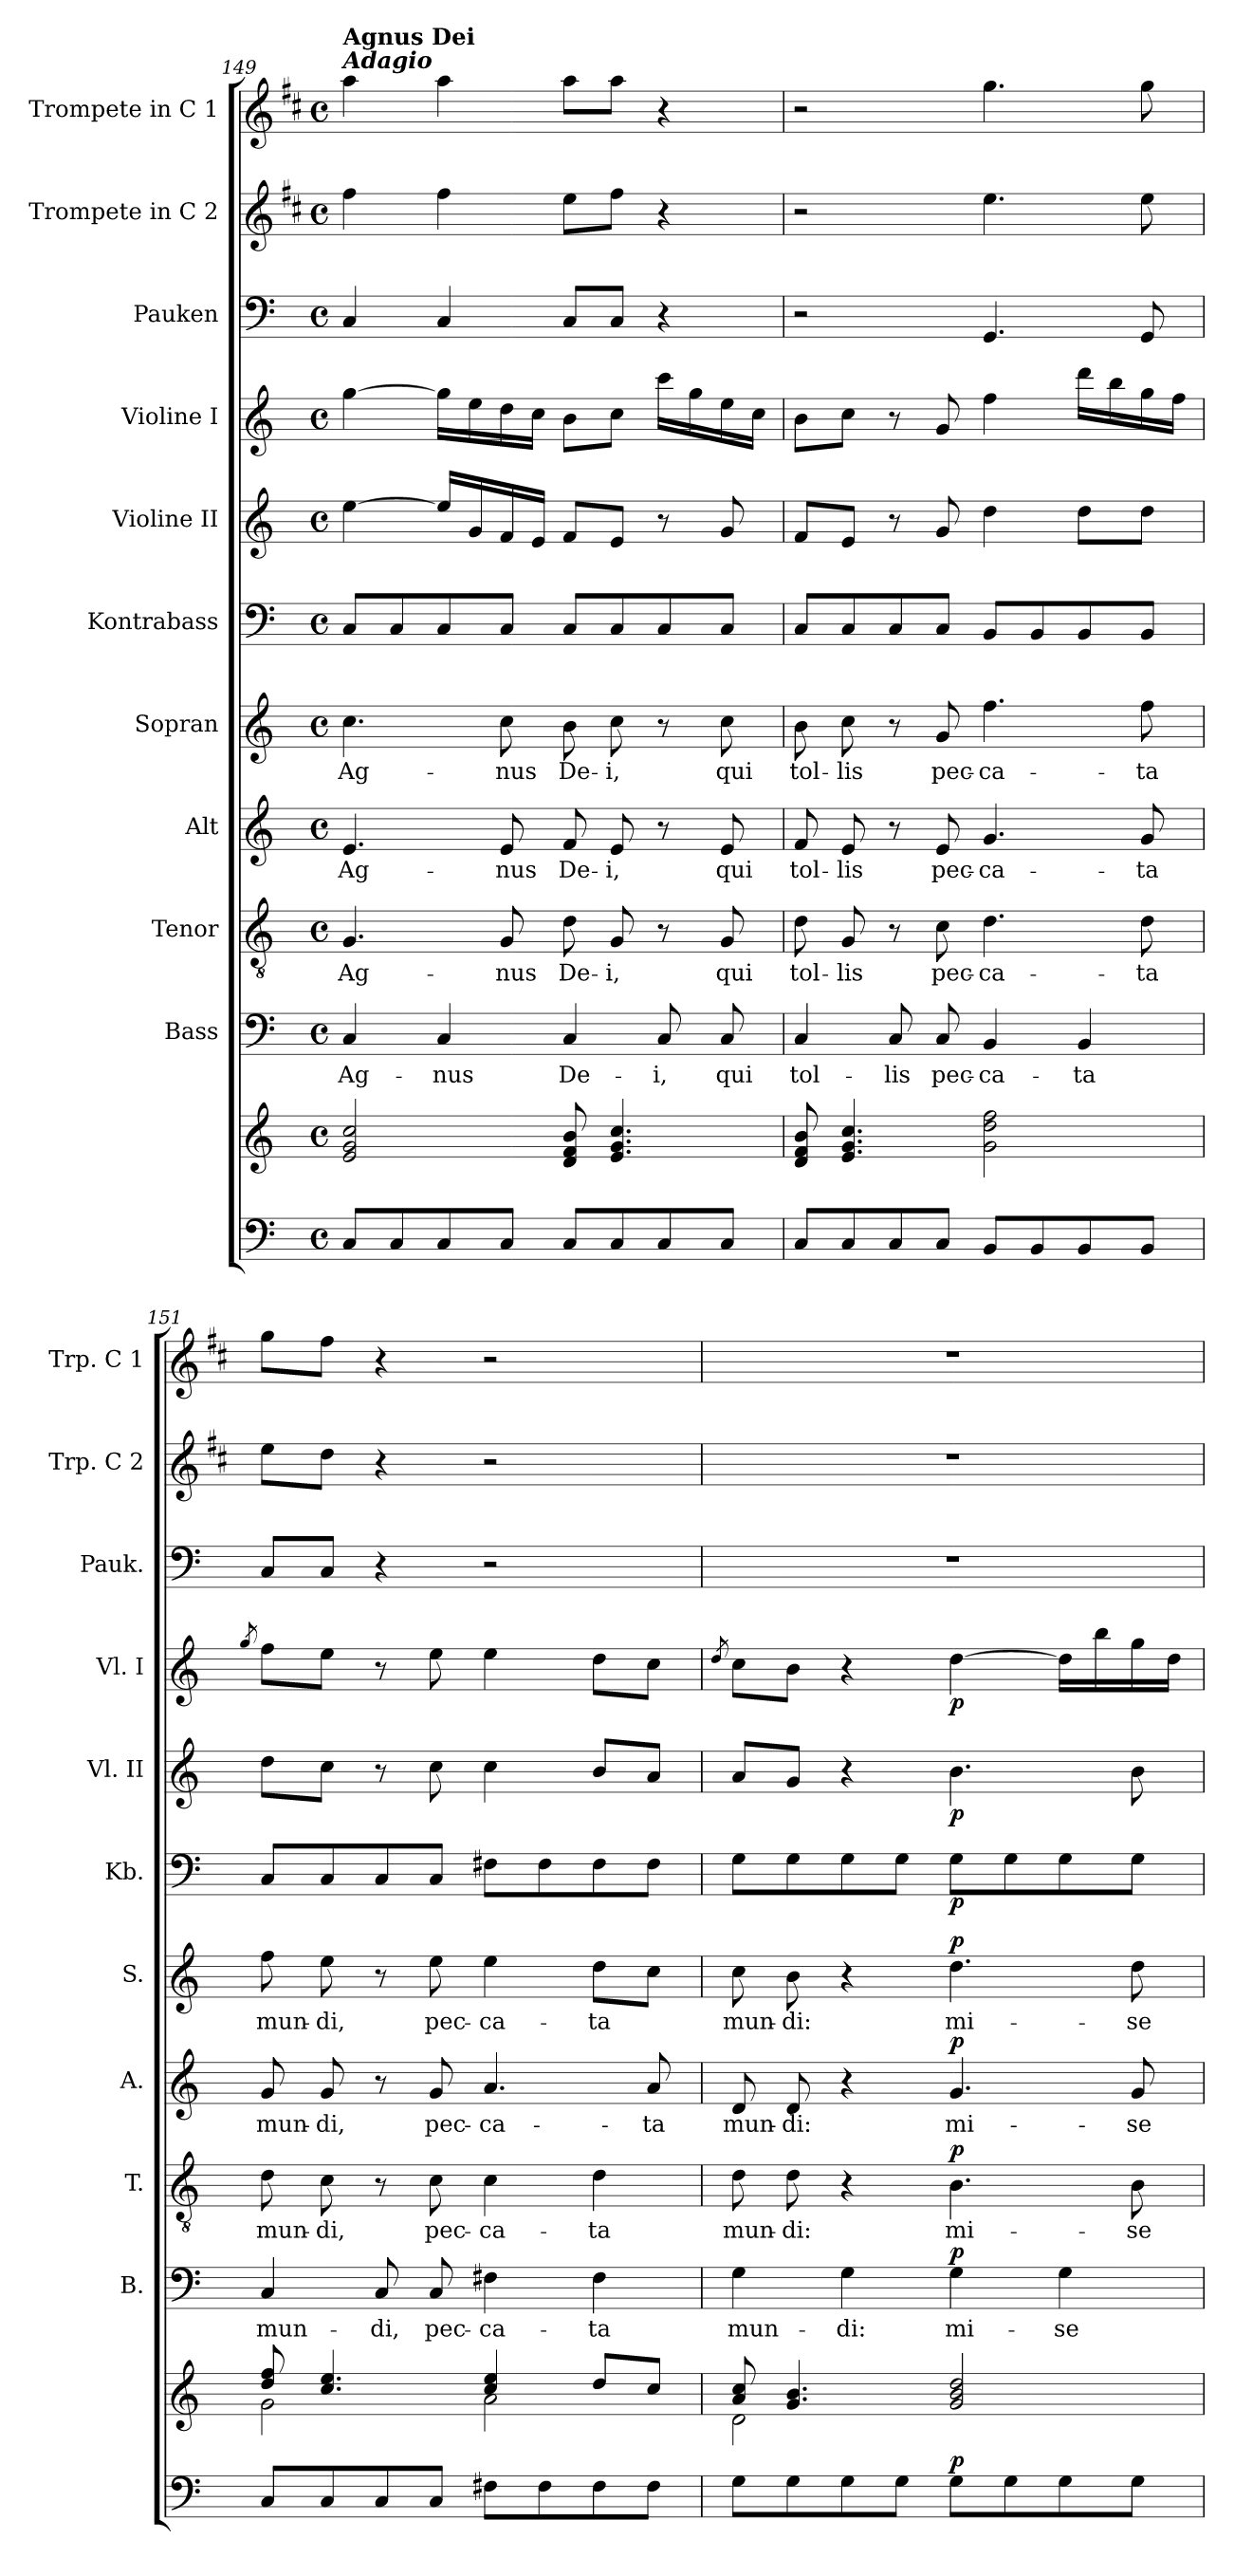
**kern	**kern	**dynam	**kern	**text	**dynam	**kern	**text	**dynam	**kern	**text	**dynam	**kern	**text	**dynam	**kern	**dynam	**kern	**dynam	**kern	**dynam	**kern	**kern	**kern
*part11	*part11	*part11	*part10	*part10	*part10	*part9	*part9	*part9	*part8	*part8	*part8	*part7	*part7	*part7	*part6	*part6	*part5	*part5	*part4	*part4	*part3	*part2	*part1
*staff12	*staff11	*staff11/12	*staff10	*staff10	*staff10	*staff9	*staff9	*staff9	*staff8	*staff8	*staff8	*staff7	*staff7	*staff7	*staff6	*staff6	*staff5	*staff5	*staff4	*staff4	*staff3	*staff2	*staff1
*	*	*	*I"Bass	*	*	*I"Tenor	*	*	*I"Alt	*	*	*I"Sopran	*	*	*I"Kontrabass	*	*I"Violine II	*	*I"Violine I	*	*I"Pauken	*I"Trompete in C 2	*I"Trompete in C 1
*	*	*	*I'B.	*	*	*I'T.	*	*	*I'A.	*	*	*I'S.	*	*	*I'Kb.	*	*I'Vl. II	*	*I'Vl. I	*	*I'Pauk.	*I'Trp. C 2	*I'Trp. C 1
!!LO:PB:g=z
*clefF4	*clefG2	*	*clefF4	*	*	*clefGv2	*	*	*clefG2	*	*	*clefG2	*	*	*clefF4	*	*clefG2	*	*clefG2	*	*clefF4	*clefG2	*clefG2
*	*	*	*	*	*	*	*	*	*	*	*	*	*	*	*ITrd7c12	*	*	*	*	*	*	*ITrd1c2	*ITrd1c2
*k[]	*k[]	*	*k[]	*	*	*k[]	*	*	*k[]	*	*	*k[]	*	*	*k[]	*	*k[]	*	*k[]	*	*k[]	*k[]	*k[]
*C:	*C:	*	*C:	*	*	*C:	*	*	*C:	*	*	*C:	*	*	*C:	*	*C:	*	*C:	*	*C:	*C:	*C:
*M4/4	*M4/4	*	*M4/4	*	*	*M4/4	*	*	*M4/4	*	*	*M4/4	*	*	*M4/4	*	*M4/4	*	*M4/4	*	*M4/4	*M4/4	*M4/4
*met(c)	*met(c)	*	*met(c)	*	*	*met(c)	*	*	*met(c)	*	*	*met(c)	*	*	*met(c)	*	*met(c)	*	*met(c)	*	*met(c)	*met(c)	*met(c)
=149	=149	=149	=149	=149	=149	=149	=149	=149	=149	=149	=149	=149	=149	=149	=149	=149	=149	=149	=149	=149	=149	=149	=149
!	!	!	!	!	!	!	!	!	!	!	!	!	!	!	!	!	!	!	!	!	!	!	!LO:TX:a:Bi:t=Adagio
!	!	!	!	!	!	!	!	!	!	!	!	!	!	!	!	!	!	!	!	!	!	!	!LO:TX:a:B:t=Agnus Dei
!	!	!	!	!LO:LY:b	!	!	!LO:LY:b	!	!	!LO:LY:b	!	!	!LO:LY:b	!	!	!	!	!	!	!	!	!	!
8C/L	2e/ 2g/ 2cc/	.	4C/	Ag-	.	4.G/	Ag-	.	4.e/	Ag-	.	4.cc\	Ag-	.	8CC/L	.	[4ee\	.	[4gg\	.	4C/	4ee\	4gg\
8C/	.	.	.	.	.	.	.	.	.	.	.	.	.	.	8CC/	.	.	.	.	.	.	.	.
!	!	!	!	!LO:LY:b	!	!	!	!	!	!	!	!	!	!	!	!	!	!	!	!	!	!	!
8C/	.	.	4C/	-nus	.	.	.	.	.	.	.	.	.	.	8CC/	.	16ee/LL]	.	16gg\LL]	.	4C/	4ee\	4gg\
.	.	.	.	.	.	.	.	.	.	.	.	.	.	.	.	.	16g/	.	16ee\	.	.	.	.
!	!	!	!	!	!	!	!LO:LY:b	!	!	!LO:LY:b	!	!	!LO:LY:b	!	!	!	!	!	!	!	!	!	!
8C/J	.	.	.	.	.	8G/	-nus	.	8e/	-nus	.	8cc\	-nus	.	8CC/J	.	16f/	.	16dd\	.	.	.	.
.	.	.	.	.	.	.	.	.	.	.	.	.	.	.	.	.	16e/JJ	.	16cc\JJ	.	.	.	.
!	!	!	!	!LO:LY:b	!	!	!LO:LY:b	!	!	!LO:LY:b	!	!	!LO:LY:b	!	!	!	!	!	!	!	!	!	!
8C/L	8d/ 8f/ 8b/	.	4C/	De-	.	8d\	De-	.	8f/	De-	.	8b\	De-	.	8CC/L	.	8f/L	.	8b\L	.	8C/L	8dd\L	8gg\L
!	!	!	!	!	!	!	!LO:LY:b	!	!	!LO:LY:b	!	!	!LO:LY:b	!	!	!	!	!	!	!	!	!	!
8C/	4.e/ 4.g/ 4.cc/	.	.	.	.	8G/	-i,	.	8e/	-i,	.	8cc\	-i,	.	8CC/	.	8e/J	.	8cc\J	.	8C/J	8ee\J	8gg\J
!	!	!	!	!LO:LY:b	!	!	!	!	!	!	!	!	!	!	!	!	!	!	!	!	!	!	!
8C/	.	.	8C/	-i,	.	8r	.	.	8r	.	.	8r	.	.	8CC/	.	8r	.	16ccc\LL	.	4r	4r	4r
.	.	.	.	.	.	.	.	.	.	.	.	.	.	.	.	.	.	.	16gg\	.	.	.	.
!	!	!	!	!LO:LY:b	!	!	!LO:LY:b	!	!	!LO:LY:b	!	!	!LO:LY:b	!	!	!	!	!	!	!	!	!	!
8C/J	.	.	8C/	qui	.	8G/	qui	.	8e/	qui	.	8cc\	qui	.	8CC/J	.	8g/	.	16ee\	.	.	.	.
.	.	.	.	.	.	.	.	.	.	.	.	.	.	.	.	.	.	.	16cc\JJ	.	.	.	.
=150	=150	=150	=150	=150	=150	=150	=150	=150	=150	=150	=150	=150	=150	=150	=150	=150	=150	=150	=150	=150	=150	=150	=150
!	!	!	!	!LO:LY:b	!	!	!LO:LY:b	!	!	!LO:LY:b	!	!	!LO:LY:b	!	!	!	!	!	!	!	!	!	!
8C/L	8d/ 8f/ 8b/	.	4C/	tol-	.	8d\	tol-	.	8f/	tol-	.	8b\	tol-	.	8CC/L	.	8f/L	.	8b\L	.	2r	2r	2r
!	!	!	!	!	!	!	!LO:LY:b	!	!	!LO:LY:b	!	!	!LO:LY:b	!	!	!	!	!	!	!	!	!	!
8C/	4.e/ 4.g/ 4.cc/	.	.	.	.	8G/	-lis	.	8e/	-lis	.	8cc\	-lis	.	8CC/	.	8e/J	.	8cc\J	.	.	.	.
!	!	!	!	!LO:LY:b	!	!	!	!	!	!	!	!	!	!	!	!	!	!	!	!	!	!	!
8C/	.	.	8C/	-lis	.	8r	.	.	8r	.	.	8r	.	.	8CC/	.	8r	.	8r	.	.	.	.
!	!	!	!	!LO:LY:b	!	!	!LO:LY:b	!	!	!LO:LY:b	!	!	!LO:LY:b	!	!	!	!	!	!	!	!	!	!
8C/J	.	.	8C/	pec-	.	8c\	pec-	.	8e/	pec-	.	8g/	pec-	.	8CC/J	.	8g/	.	8g/	.	.	.	.
!	!	!	!	!LO:LY:b	!	!	!LO:LY:b	!	!	!LO:LY:b	!	!	!LO:LY:b	!	!	!	!	!	!	!	!	!	!
8BB/L	2g\ 2dd\ 2ff\	.	4BB/	-ca-	.	4.d\	-ca-	.	4.g/	-ca-	.	4.ff\	-ca-	.	8BBB/L	.	4dd\	.	4ff\	.	4.GG/	4.dd\	4.ff\
8BB/	.	.	.	.	.	.	.	.	.	.	.	.	.	.	8BBB/	.	.	.	.	.	.	.	.
!	!	!	!	!LO:LY:b	!	!	!	!	!	!	!	!	!	!	!	!	!	!	!	!	!	!	!
8BB/	.	.	4BB/	-ta	.	.	.	.	.	.	.	.	.	.	8BBB/	.	8dd\L	.	16ddd\LL	.	.	.	.
.	.	.	.	.	.	.	.	.	.	.	.	.	.	.	.	.	.	.	16bb\	.	.	.	.
!	!	!	!	!	!	!	!LO:LY:b	!	!	!LO:LY:b	!	!	!LO:LY:b	!	!	!	!	!	!	!	!	!	!
8BB/J	.	.	.	.	.	8d\	-ta	.	8g/	-ta	.	8ff\	-ta	.	8BBB/J	.	8dd\J	.	16gg\	.	8GG/	8dd\	8ff\
.	.	.	.	.	.	.	.	.	.	.	.	.	.	.	.	.	.	.	16ff\JJ	.	.	.	.
=151	=151	=151	=151	=151	=151	=151	=151	=151	=151	=151	=151	=151	=151	=151	=151	=151	=151	=151	=151	=151	=151	=151	=151
.	.	.	.	.	.	.	.	.	.	.	.	.	.	.	.	.	.	.	8qgg/	.	.	.	.
*	*^	*	*	*	*	*	*	*	*	*	*	*	*	*	*	*	*	*	*	*	*	*	*
!	!	!	!	!	!LO:LY:b	!	!	!LO:LY:b	!	!	!LO:LY:b	!	!	!LO:LY:b	!	!	!	!	!	!	!	!	!	!
8C/L	8dd/ 8ff/	2g\	.	4C/	mun-	.	8d\	mun-	.	8g/	mun-	.	8ff\	mun-	.	8CC/L	.	8dd\L	.	8ff\L	.	8C/L	8dd\L	8ff\L
!	!	!	!	!	!	!	!	!LO:LY:b	!	!	!LO:LY:b	!	!	!LO:LY:b	!	!	!	!	!	!	!	!	!	!
8C/	4.cc/ 4.ee/	.	.	.	.	.	8c\	-di,	.	8g/	-di,	.	8ee\	-di,	.	8CC/	.	8cc\J	.	8ee\J	.	8C/J	8cc\J	8ee\J
!	!	!	!	!	!LO:LY:b	!	!	!	!	!	!	!	!	!	!	!	!	!	!	!	!	!	!	!
8C/	.	.	.	8C/	-di,	.	8r	.	.	8r	.	.	8r	.	.	8CC/	.	8r	.	8r	.	4r	4r	4r
!	!	!	!	!	!LO:LY:b	!	!	!LO:LY:b	!	!	!LO:LY:b	!	!	!LO:LY:b	!	!	!	!	!	!	!	!	!	!
8C/J	.	.	.	8C/	pec-	.	8c\	pec-	.	8g/	pec-	.	8ee\	pec-	.	8CC/J	.	8cc\	.	8ee\	.	.	.	.
!	!	!	!	!	!LO:LY:b	!	!	!LO:LY:b	!	!	!LO:LY:b	!	!	!LO:LY:b	!	!	!	!	!	!	!	!	!	!
8F#X\L	4cc/ 4ee/	2a\	.	4F#X\	-ca-	.	4c\	-ca-	.	4.a/	-ca-	.	4ee\	-ca-	.	8FF#X\L	.	4cc\	.	4ee\	.	2r	2r	2r
8F#\	.	.	.	.	.	.	.	.	.	.	.	.	.	.	.	8FF#\	.	.	.	.	.	.	.	.
!	!	!	!	!	!LO:LY:b	!	!	!LO:LY:b	!	!	!	!	!	!LO:LY:b	!	!	!	!	!	!	!	!	!	!
8F#\	8dd/L	.	.	4F#\	-ta	.	4d\	-ta	.	.	.	.	8dd\L	-ta	.	8FF#\	.	8b/L	.	8dd\L	.	.	.	.
!	!	!	!	!	!	!	!	!	!	!	!LO:LY:b	!	!	!	!	!	!	!	!	!	!	!	!	!
8F#\J	8cc/J	.	.	.	.	.	.	.	.	8a/	-ta	.	8cc\J	.	.	8FF#\J	.	8a/J	.	8cc\J	.	.	.	.
=152	=152	=152	=152	=152	=152	=152	=152	=152	=152	=152	=152	=152	=152	=152	=152	=152	=152	=152	=152	=152	=152	=152	=152	=152
.	.	.	.	.	.	.	.	.	.	.	.	.	.	.	.	.	.	.	.	8qdd/	.	.	.	.
!	!	!	!	!	!LO:LY:b	!	!	!LO:LY:b	!	!	!LO:LY:b	!	!	!LO:LY:b	!	!	!	!	!	!	!	!	!	!
8G\L	8a/ 8cc/	2d\	.	4G\	mun-	.	8d\	mun-	.	8d/	mun-	.	8cc\	mun-	.	8GG\L	.	8a/L	.	8cc\L	.	1r	1r	1r
!	!	!	!	!	!	!	!	!LO:LY:b	!	!	!LO:LY:b	!	!	!LO:LY:b	!	!	!	!	!	!	!	!	!	!
8G\	4.g/ 4.b/	.	.	.	.	.	8d\	-di:	.	8d/	-di:	.	8b\	-di:	.	8GG\	.	8g/J	.	8b\J	.	.	.	.
!	!	!	!	!	!LO:LY:b	!	!	!	!	!	!	!	!	!	!	!	!	!	!	!	!	!	!	!
8G\	.	.	.	4G\	-di:	.	4r	.	.	4r	.	.	4r	.	.	8GG\	.	4r	.	4r	.	.	.	.
8G\J	.	.	.	.	.	.	.	.	.	.	.	.	.	.	.	8GG\J	.	.	.	.	.	.	.	.
!	!	!	!LO:DY:a=2	!	!LO:LY:b	!LO:DY:a	!	!LO:LY:b	!LO:DY:a	!	!LO:LY:b	!LO:DY:a	!	!LO:LY:b	!LO:DY:a	!	!LO:DY:b	!	!LO:DY:b	!	!LO:DY:b	!	!	!
8G\L	2g/ 2b/ 2dd/	2ryy	p	4G\	mi-	p	4.B\	mi-	p	4.g/	mi-	p	4.dd\	mi-	p	8GG\L	p	4.b\	p	[4dd\	p	.	.	.
8G\	.	.	.	.	.	.	.	.	.	.	.	.	.	.	.	8GG\	.	.	.	.	.	.	.	.
!	!	!	!	!	!LO:LY:b	!	!	!	!	!	!	!	!	!	!	!	!	!	!	!	!	!	!	!
8G\	.	.	.	4G\	-se-	.	.	.	.	.	.	.	.	.	.	8GG\	.	.	.	16dd\LL]	.	.	.	.
.	.	.	.	.	.	.	.	.	.	.	.	.	.	.	.	.	.	.	.	16bb\	.	.	.	.
!	!	!	!	!	!	!	!	!LO:LY:b	!	!	!LO:LY:b	!	!	!LO:LY:b	!	!	!	!	!	!	!	!	!	!
8G\J	.	.	.	.	.	.	8B\	-se-	.	8g/	-se-	.	8dd\	-se-	.	8GG\J	.	8b\	.	16gg\	.	.	.	.
.	.	.	.	.	.	.	.	.	.	.	.	.	.	.	.	.	.	.	.	16dd\JJ	.	.	.	.
*	*v	*v	*	*	*	*	*	*	*	*	*	*	*	*	*	*	*	*	*	*	*	*	*	*
=	=	=	=	=	=	=	=	=	=	=	=	=	=	=	=	=	=	=	=	=	=	=	=
*-	*-	*-	*-	*-	*-	*-	*-	*-	*-	*-	*-	*-	*-	*-	*-	*-	*-	*-	*-	*-	*-	*-	*-
